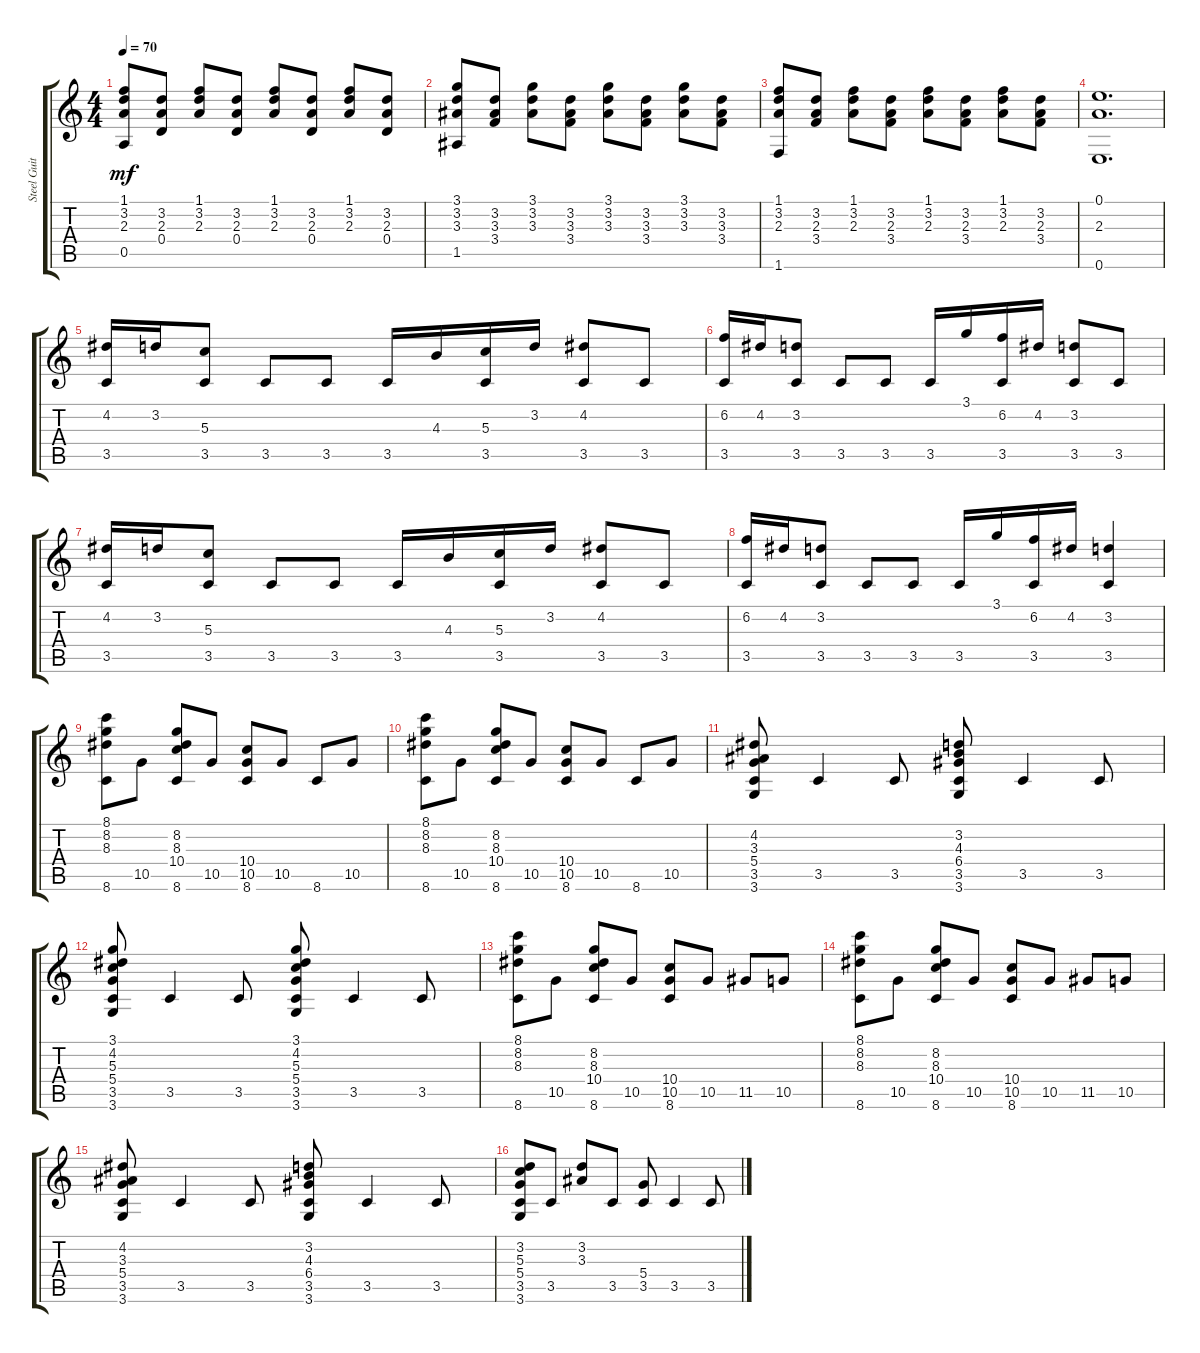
\track ("Steel Guitar" "Steel Guit") {instrument acousticguitarsteel}
\staff {score tabs}
\tuning (E4 B3 G3 D3 A2 E2) {hide}
\ts (4 4)
\tempo 70
\clef g2
\ks c
(1.1 3.2 2.3 0.5).8{dy mf} (3.2 2.3 0.4).8 (1.1 3.2 2.3).8 (3.2 2.3 0.4).8 (1.1 3.2 2.3).8 (3.2 2.3 0.4).8 (1.1 3.2 2.3).8 (3.2 2.3 0.4).8 |
(3.1 3.2 3.3 1.5).8 (3.2 3.3 3.4).8 (3.1 3.2 3.3).8 (3.2 3.3 3.4).8 (3.1 3.2 3.3).8 (3.2 3.3 3.4).8 (3.1 3.2 3.3).8 (3.2 3.3 3.4).8 |
(1.1 3.2 2.3 1.6).8 (3.2 2.3 3.4).8 (1.1 3.2 2.3).8 (3.2 2.3 3.4).8 (1.1 3.2 2.3).8 (3.2 2.3 3.4).8 (1.1 3.2 2.3).8 (3.2 2.3 3.4).8 |
(0.1 2.3 0.6).1{d} |
(4.2 3.5).16 3.2.16 (5.3 3.5).8 3.5.8 3.5.8 3.5.16 4.3.16 (5.3 3.5).16 3.2.16 (4.2 3.5).8 3.5.8 |
(6.2 3.5).16 4.2.16 (3.2 3.5).8 3.5.8 3.5.8 3.5.16 3.1.16 (6.2 3.5).16 4.2.16 (3.2 3.5).8 3.5.8 |
(4.2 3.5).16 3.2.16 (5.3 3.5).8 3.5.8 3.5.8 3.5.16 4.3.16 (5.3 3.5).16 3.2.16 (4.2 3.5).8 3.5.8 |
(6.2 3.5).16 4.2.16 (3.2 3.5).8 3.5.8 3.5.8 3.5.16 3.1.16 (6.2 3.5).16 4.2.16 (3.2 3.5).4 |
(8.1 8.2 8.3 8.6).8 10.5.8 (8.2 8.3 10.4 8.6).8 10.5.8 (10.4 10.5 8.6).8 10.5.8 8.6.8 10.5.8 |
(8.1 8.2 8.3 8.6).8 10.5.8 (8.2 8.3 10.4 8.6).8 10.5.8 (10.4 10.5 8.6).8 10.5.8 8.6.8 10.5.8 |
(4.2 3.3 5.4 3.5 3.6).8 3.5.4 3.5.8 (3.2 4.3 6.4 3.5 3.6).8 3.5.4 3.5.8 |
(3.1 4.2 5.3 5.4 3.5 3.6).8 3.5.4 3.5.8 (3.1 4.2 5.3 5.4 3.5 3.6).8 3.5.4 3.5.8 |
(8.1 8.2 8.3 8.6).8 10.5.8 (8.2 8.3 10.4 8.6).8 10.5.8 (10.4 10.5 8.6).8 10.5.8 11.5.8 10.5.8 |
(8.1 8.2 8.3 8.6).8 10.5.8 (8.2 8.3 10.4 8.6).8 10.5.8 (10.4 10.5 8.6).8 10.5.8 11.5.8 10.5.8 |
(4.2 3.3 5.4 3.5 3.6).8 3.5.4 3.5.8 (3.2 4.3 6.4 3.5 3.6).8 3.5.4 3.5.8 |
(3.2 5.3 5.4 3.5 3.6).8 3.5.8 (3.2 3.3).8 3.5.8 (5.4 3.5).8 3.5.4 3.5.8
